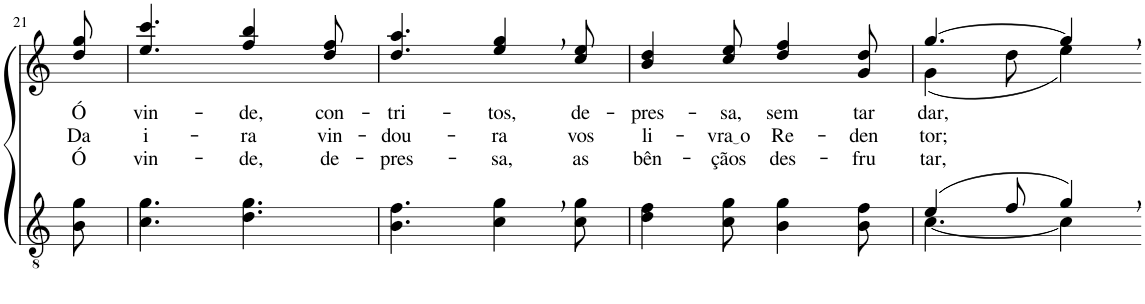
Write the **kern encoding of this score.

**kern	**kern	**text	**text	**text
*part2	*part1	*part1	*part1	*part1
*staff2	*staff1	*staff1	*staff1	*staff1
*I"Parte III e IV	*I"Parte I e II	*	*	*
!!LO:PB:g=z
*clefGv2	*clefG2	*	*	*
*Trd4c7	*Trd4c7	*	*	*
*k[]	*k[]	*	*	*
*M6/8	*M6/8	*	*	*
=21	=21	=21	=21	=21
!	!	!LO:LY:b	!LO:LY:b	!LO:LY:b
8B\ 8g\	8dd/ 8gg/	Ó	-Da	Ó
=22	=22	=22	=22	=22
!	!	!LO:LY:b	!LO:LY:b	!LO:LY:b
4.c\ 4.g\	4.ee/ 4.ccc/	vin-	i-	vin-
!	!	!LO:LY:b	!LO:LY:b	!LO:LY:b
4.d\ 4.g\	4ff/ 4bb/	-de,	-ra	-de,
!	!	!LO:LY:b	!LO:LY:b	!LO:LY:b
.	8dd/ 8ff/	con-	vin-	de-
=23	=23	=23	=23	=23
!	!	!LO:LY:b	!LO:LY:b	!LO:LY:b
4.B\ 4.f\	4.dd/ 4.aa/	-tri-	-dou-	-pres-
!	!	!LO:LY:b	!LO:LY:b	!LO:LY:b
4c\, 4g\,	4ee/, 4gg/,	-tos,	-ra	-sa,
!	!	!LO:LY:b	!LO:LY:b	!LO:LY:b
8c\ 8g\	8cc/ 8ee/	de-	vos	as
=24	=24	=24	=24	=24
!	!	!LO:LY:b	!LO:LY:b	!LO:LY:b
4d\ 4f\	4b/ 4dd/	-pres-	li-	bên-
!	!	!LO:LY:b	!LO:LY:b	!LO:LY:b
8c\ 8g\	8cc/ 8ee/	-sa,	vra o	-çãos
!	!	!LO:LY:b	!LO:LY:b	!LO:LY:b
4B\ 4g\	4dd/ 4ff/	sem	Re-	des-
!	!	!LO:LY:b	!LO:LY:b	!LO:LY:b
8B\ 8f\	8g/ 8dd/	tar-	-den-	-fru-
=25	=25	=25	=25	=25
*^	*^	*	*	*
!	!	!	!	!LO:LY:b	!LO:LY:b	!LO:LY:b
(4e/	[4.c\	[4.gg/	(4g\	-dar,	-tor;	-tar,
8f/	.	.	8dd\	.	.	.
4g,/)	4c\]	4gg,/]	4ee\)	.	.	.
*v	*v	*	*	*	*	*
*	*v	*v	*	*	*
=-	=-	=-	=-	=-
*-	*-	*-	*-	*-
